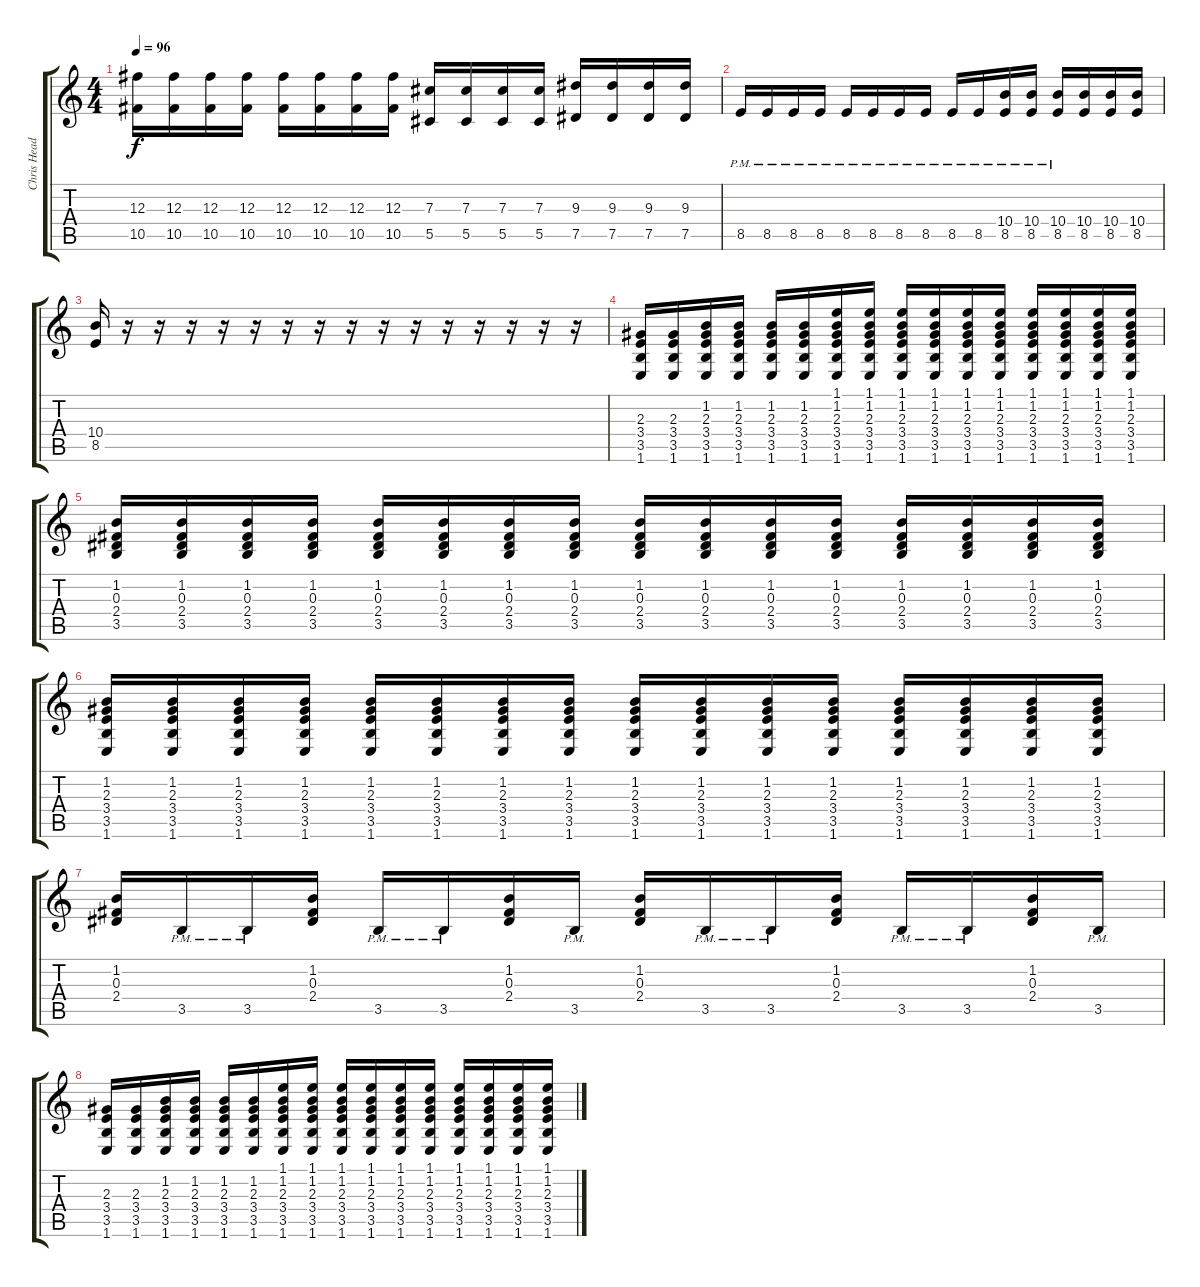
\track ("Chris Head" "Chris Head") {instrument overdrivenguitar}
\staff {score tabs}
\tuning (Eb4 Bb3 Gb3 Db3 Ab2 Eb2) {hide}
\ts (4 4)
\tempo 96
\clef g2
\ks c
(12.3 10.5).16{dy f} (12.3 10.5).16 (12.3 10.5).16 (12.3 10.5).16 (12.3 10.5).16 (12.3 10.5).16 (12.3 10.5).16 (12.3 10.5).16 (7.3 5.5).16 (7.3 5.5).16 (7.3 5.5).16 (7.3 5.5).16 (9.3 7.5).16 (9.3 7.5).16 (9.3 7.5).16 (9.3 7.5).16 |
8.5{pm}.16 8.5{pm}.16 8.5{pm}.16 8.5{pm}.16 8.5{pm}.16 8.5{pm}.16 8.5{pm}.16 8.5{pm}.16 8.5{pm}.16 8.5{pm}.16 (10.4 8.5{pm}).16 (10.4 8.5{pm}).16 (10.4 8.5{pm}).16 (10.4 8.5).16 (10.4 8.5).16 (10.4 8.5).16 |
(10.4 8.5).16 r.16 r.16 r.16 r.16 r.16 r.16 r.16 r.16 r.16 r.16 r.16 r.16 r.16 r.16 r.16 |
(2.3 3.4 3.5 1.6).16 (2.3 3.4 3.5 1.6).16 (1.2 2.3 3.4 3.5 1.6).16 (1.2 2.3 3.4 3.5 1.6).16 (1.2 2.3 3.4 3.5 1.6).16 (1.2 2.3 3.4 3.5 1.6).16 (1.1 1.2 2.3 3.4 3.5 1.6).16 (1.1 1.2 2.3 3.4 3.5 1.6).16 (1.1 1.2 2.3 3.4 3.5 1.6).16 (1.1 1.2 2.3 3.4 3.5 1.6).16 (1.1 1.2 2.3 3.4 3.5 1.6).16 (1.1 1.2 2.3 3.4 3.5 1.6).16 (1.1 1.2 2.3 3.4 3.5 1.6).16 (1.1 1.2 2.3 3.4 3.5 1.6).16 (1.1 1.2 2.3 3.4 3.5 1.6).16 (1.1 1.2 2.3 3.4 3.5 1.6).16 |
(1.2 0.3 2.4 3.5).16 (1.2 0.3 2.4 3.5).16 (1.2 0.3 2.4 3.5).16 (1.2 0.3 2.4 3.5).16 (1.2 0.3 2.4 3.5).16 (1.2 0.3 2.4 3.5).16 (1.2 0.3 2.4 3.5).16 (1.2 0.3 2.4 3.5).16 (1.2 0.3 2.4 3.5).16 (1.2 0.3 2.4 3.5).16 (1.2 0.3 2.4 3.5).16 (1.2 0.3 2.4 3.5).16 (1.2 0.3 2.4 3.5).16 (1.2 0.3 2.4 3.5).16 (1.2 0.3 2.4 3.5).16 (1.2 0.3 2.4 3.5).16 |
(1.2 2.3 3.4 3.5 1.6).16 (1.2 2.3 3.4 3.5 1.6).16 (1.2 2.3 3.4 3.5 1.6).16 (1.2 2.3 3.4 3.5 1.6).16 (1.2 2.3 3.4 3.5 1.6).16 (1.2 2.3 3.4 3.5 1.6).16 (1.2 2.3 3.4 3.5 1.6).16 (1.2 2.3 3.4 3.5 1.6).16 (1.2 2.3 3.4 3.5 1.6).16 (1.2 2.3 3.4 3.5 1.6).16 (1.2 2.3 3.4 3.5 1.6).16 (1.2 2.3 3.4 3.5 1.6).16 (1.2 2.3 3.4 3.5 1.6).16 (1.2 2.3 3.4 3.5 1.6).16 (1.2 2.3 3.4 3.5 1.6).16 (1.2 2.3 3.4 3.5 1.6).16 |
(1.2 0.3 2.4).16 3.5{pm}.16 3.5{pm}.16 (1.2 0.3 2.4).16 3.5{pm}.16 3.5{pm}.16 (1.2 0.3 2.4).16 3.5{pm}.16 (1.2 0.3 2.4).16 3.5{pm}.16 3.5{pm}.16 (1.2 0.3 2.4).16 3.5{pm}.16 3.5{pm}.16 (1.2 0.3 2.4).16 3.5{pm}.16 |
(2.3 3.4 3.5 1.6).16 (2.3 3.4 3.5 1.6).16 (1.2 2.3 3.4 3.5 1.6).16 (1.2 2.3 3.4 3.5 1.6).16 (1.2 2.3 3.4 3.5 1.6).16 (1.2 2.3 3.4 3.5 1.6).16 (1.1 1.2 2.3 3.4 3.5 1.6).16 (1.1 1.2 2.3 3.4 3.5 1.6).16 (1.1 1.2 2.3 3.4 3.5 1.6).16 (1.1 1.2 2.3 3.4 3.5 1.6).16 (1.1 1.2 2.3 3.4 3.5 1.6).16 (1.1 1.2 2.3 3.4 3.5 1.6).16 (1.1 1.2 2.3 3.4 3.5 1.6).16 (1.1 1.2 2.3 3.4 3.5 1.6).16 (1.1 1.2 2.3 3.4 3.5 1.6).16 (1.1 1.2 2.3 3.4 3.5 1.6).16
